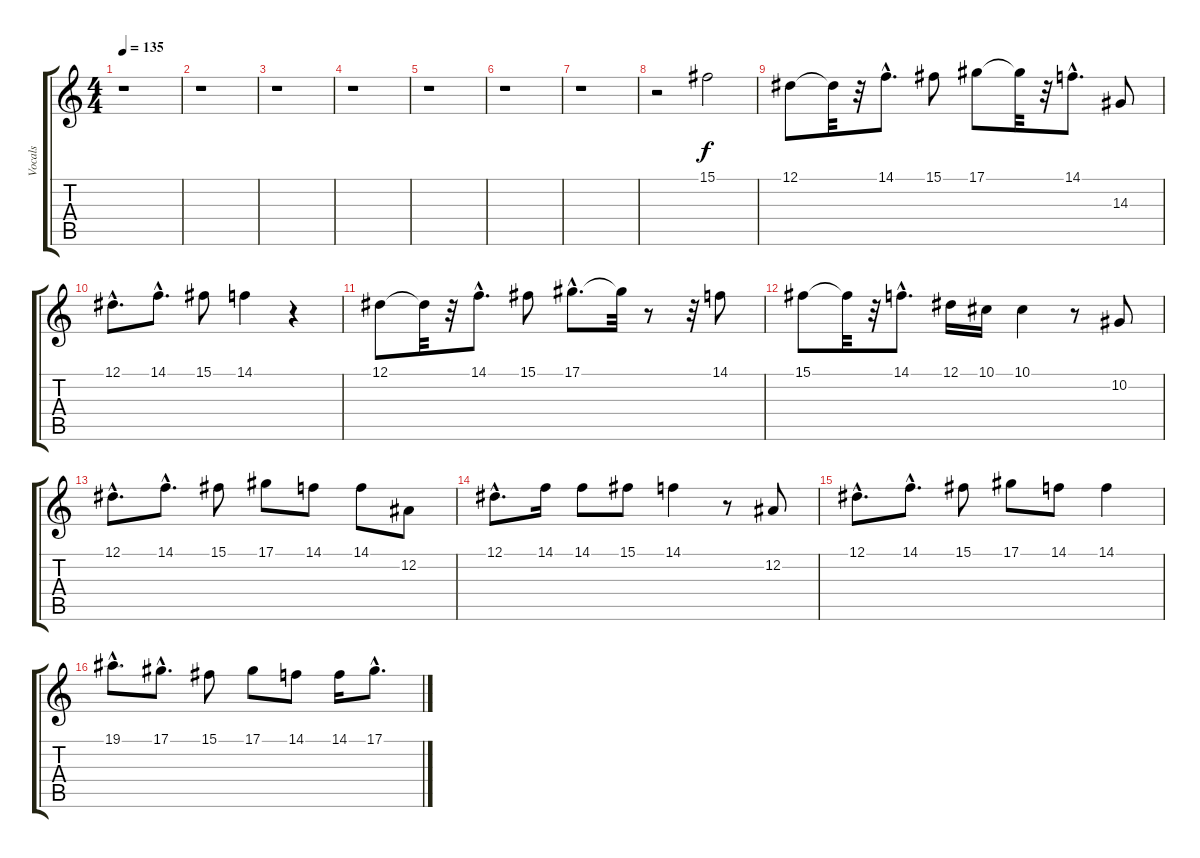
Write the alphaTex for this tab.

\track ("Vocals" "Vocals") {instrument violin}
\staff {score tabs}
\tuning (Eb4 Bb3 Gb3 Db3 Ab2 Eb2) {hide}
\ts (4 4)
\tempo 135
\clef g2
\ks c
r.1{dy f} |
r.1 |
r.1 |
r.1 |
r.1 |
r.1 |
r.1 |
r.2 15.1.2{volume 16} |
12.1.8 12.1{t}.32 r.32 14.1{hac}.8{d} 15.1.8 17.1.8 17.1{t}.32 r.32 14.1{hac}.8{d} 14.3.8 |
12.1{hac}.8{d} 14.1{hac}.8{d} 15.1.8 14.1.4 r.4 |
12.1.8 12.1{t}.32 r.32 14.1{hac}.8{d} 15.1.8 17.1{hac}.8{d} 17.1{t}.32 r.8 r.32 14.1.8 |
15.1.8 15.1{t}.32 r.32 14.1{hac}.8{d} 12.1.16 10.1.16 10.1.4 r.8 10.2.8 |
12.1{hac}.8{d} 14.1{hac}.8{d} 15.1.8 17.1.8 14.1.8 14.1.8 12.2.8 |
12.1{hac}.8{d} 14.1.16 14.1.8 15.1.8 14.1.4 r.8 12.2.8 |
12.1{hac}.8{d} 14.1{hac}.8{d} 15.1.8 17.1.8 14.1.8 14.1.4 |
19.1{hac}.8{d} 17.1{hac}.8{d} 15.1.8 17.1.8 14.1.8 14.1.16 17.1{hac}.8{d}
